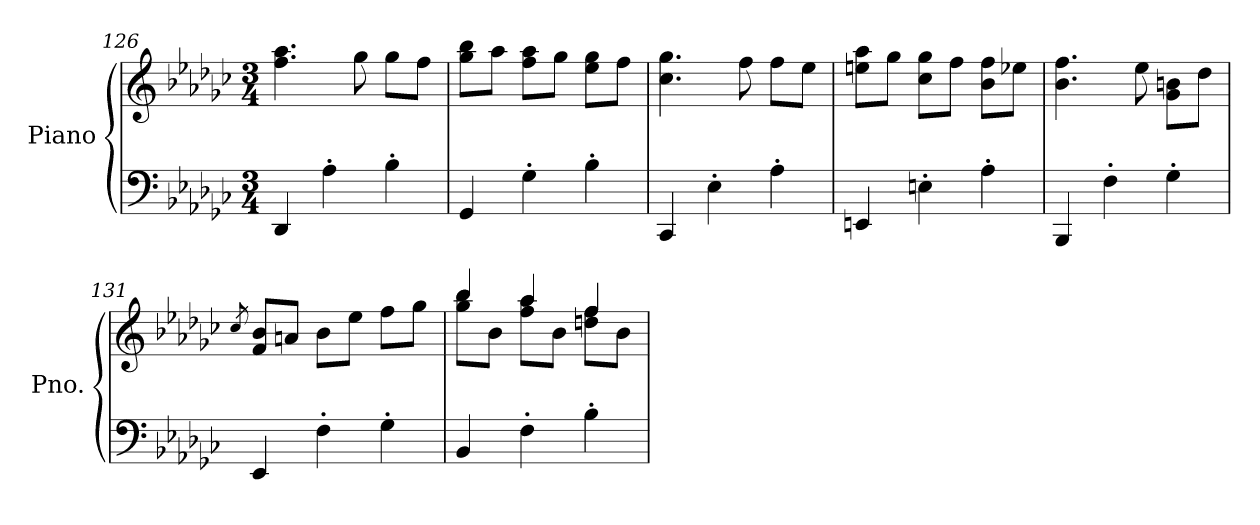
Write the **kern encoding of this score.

**kern	**kern
*part1	*part1
*staff2	*staff1
*I"Piano	*
*I'Pno.	*
*clefF4	*clefG2
*k[b-e-a-d-g-c-]	*k[b-e-a-d-g-c-]
*M3/4	*M3/4
=126	=126
4DD-/	4.ff\ 4.aa-\
4A-'\	.
.	8gg-\
4B-'\	8gg-\L
.	8ff\J
!!LO:PB:g=z
=127	=127
4GG-/	8gg-\ 8bb-\L
.	8aa-\J
4G-'\	8ff\ 8aa-\L
.	8gg-\J
4B-'\	8ee-\ 8gg-\L
.	8ff\J
=128	=128
4CC-/	4.cc-\ 4.gg-\
4E-'\	.
.	8ff\
4A-'\	8ff\L
.	8ee-\J
=129	=129
4EEn/	8een\ 8aa-\L
.	8gg-\J
4En'\	8cc-\ 8gg-\L
.	8ff\J
4A-'\	8b-\ 8ff\L
.	8ee-X\J
=130	=130
4BBB-/	4.b-\ 4.ff\
4F'\	.
.	8ee-\
4G-'\	8g-\ 8bn\L
.	8dd-\J
=131	=131
.	8qcc-/
4EE-/	8f/ 8b-/L
.	8an/J
4F'\	8b-\L
.	8ee-\J
4G-'\	8ff\L
.	8gg-\J
=132	=132
*	*^
4BB-/	8gg-\ 8bb-\L	4bb-/
.	8b-\J	.
4F'\	8ff\ 8aa-\L	4aa-/
.	8b-\J	.
4B-'\	8ddn\ 8ff\L	4ff/
.	8b-\J	.
*	*v	*v
=	=
*-	*-
